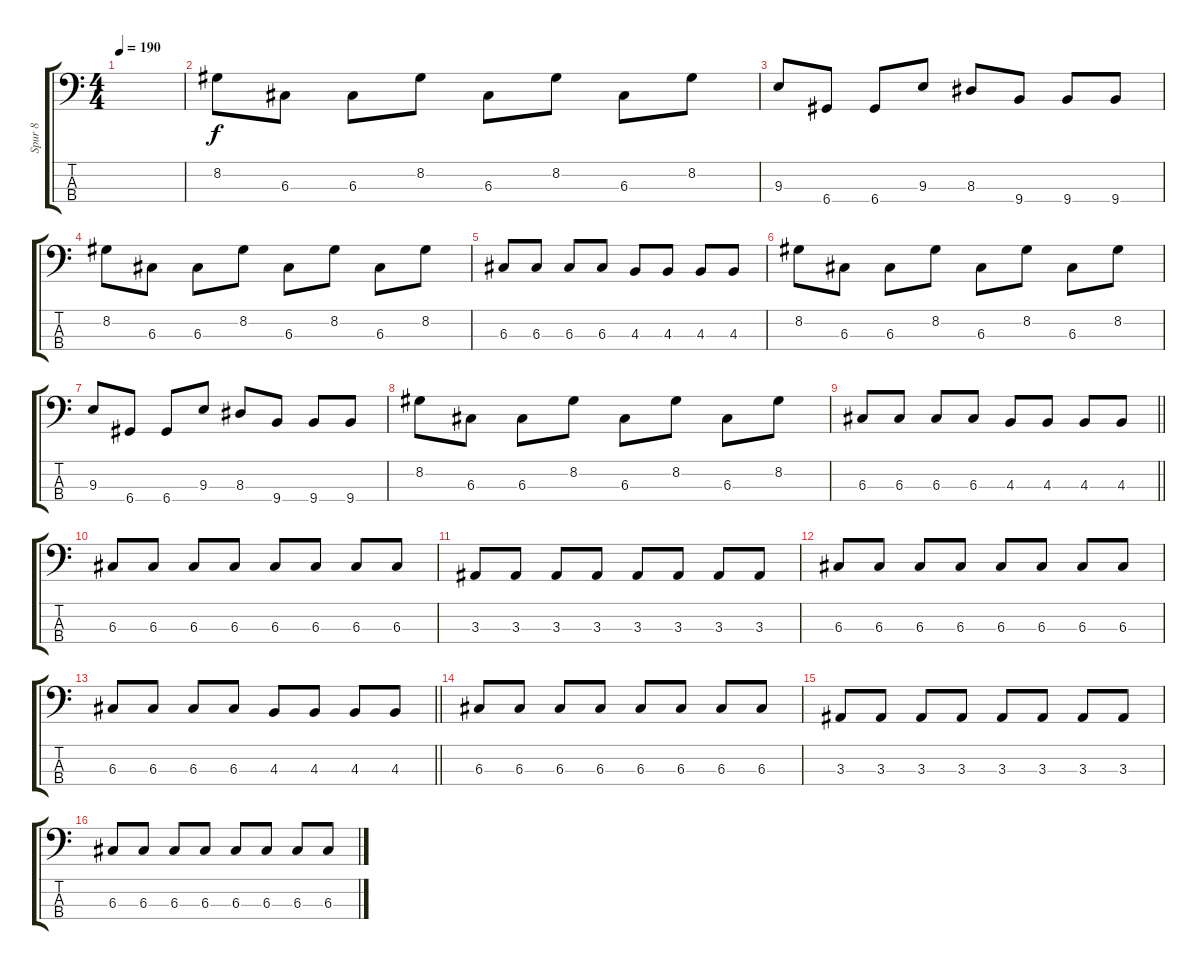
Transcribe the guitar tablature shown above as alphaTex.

\track ("Spur 8" "Spur 8") {instrument electricbassfinger}
\staff {score tabs}
\tuning (F2 C2 G1 D1) {hide}
\ts (4 4)
\tempo 190
\clef f4
\ks c
|
8.2.8 6.3.8 6.3.8 8.2.8 6.3.8 8.2.8 6.3.8 8.2.8 |
9.3.8 6.4.8 6.4.8 9.3.8 8.3.8 9.4.8 9.4.8 9.4.8 |
8.2.8 6.3.8 6.3.8 8.2.8 6.3.8 8.2.8 6.3.8 8.2.8 |
6.3.8 6.3.8 6.3.8 6.3.8 4.3.8 4.3.8 4.3.8 4.3.8 |
8.2.8 6.3.8 6.3.8 8.2.8 6.3.8 8.2.8 6.3.8 8.2.8 |
9.3.8 6.4.8 6.4.8 9.3.8 8.3.8 9.4.8 9.4.8 9.4.8 |
8.2.8 6.3.8 6.3.8 8.2.8 6.3.8 8.2.8 6.3.8 8.2.8 |
\barLineRight lightlight
6.3.8 6.3.8 6.3.8 6.3.8 4.3.8 4.3.8 4.3.8 4.3.8 |
6.3.8 6.3.8 6.3.8 6.3.8 6.3.8 6.3.8 6.3.8 6.3.8 |
3.3.8 3.3.8 3.3.8 3.3.8 3.3.8 3.3.8 3.3.8 3.3.8 |
6.3.8 6.3.8 6.3.8 6.3.8 6.3.8 6.3.8 6.3.8 6.3.8 |
\barLineRight lightlight
6.3.8 6.3.8 6.3.8 6.3.8 4.3.8 4.3.8 4.3.8 4.3.8 |
6.3.8 6.3.8 6.3.8 6.3.8 6.3.8 6.3.8 6.3.8 6.3.8 |
3.3.8 3.3.8 3.3.8 3.3.8 3.3.8 3.3.8 3.3.8 3.3.8 |
6.3.8 6.3.8 6.3.8 6.3.8 6.3.8 6.3.8 6.3.8 6.3.8
